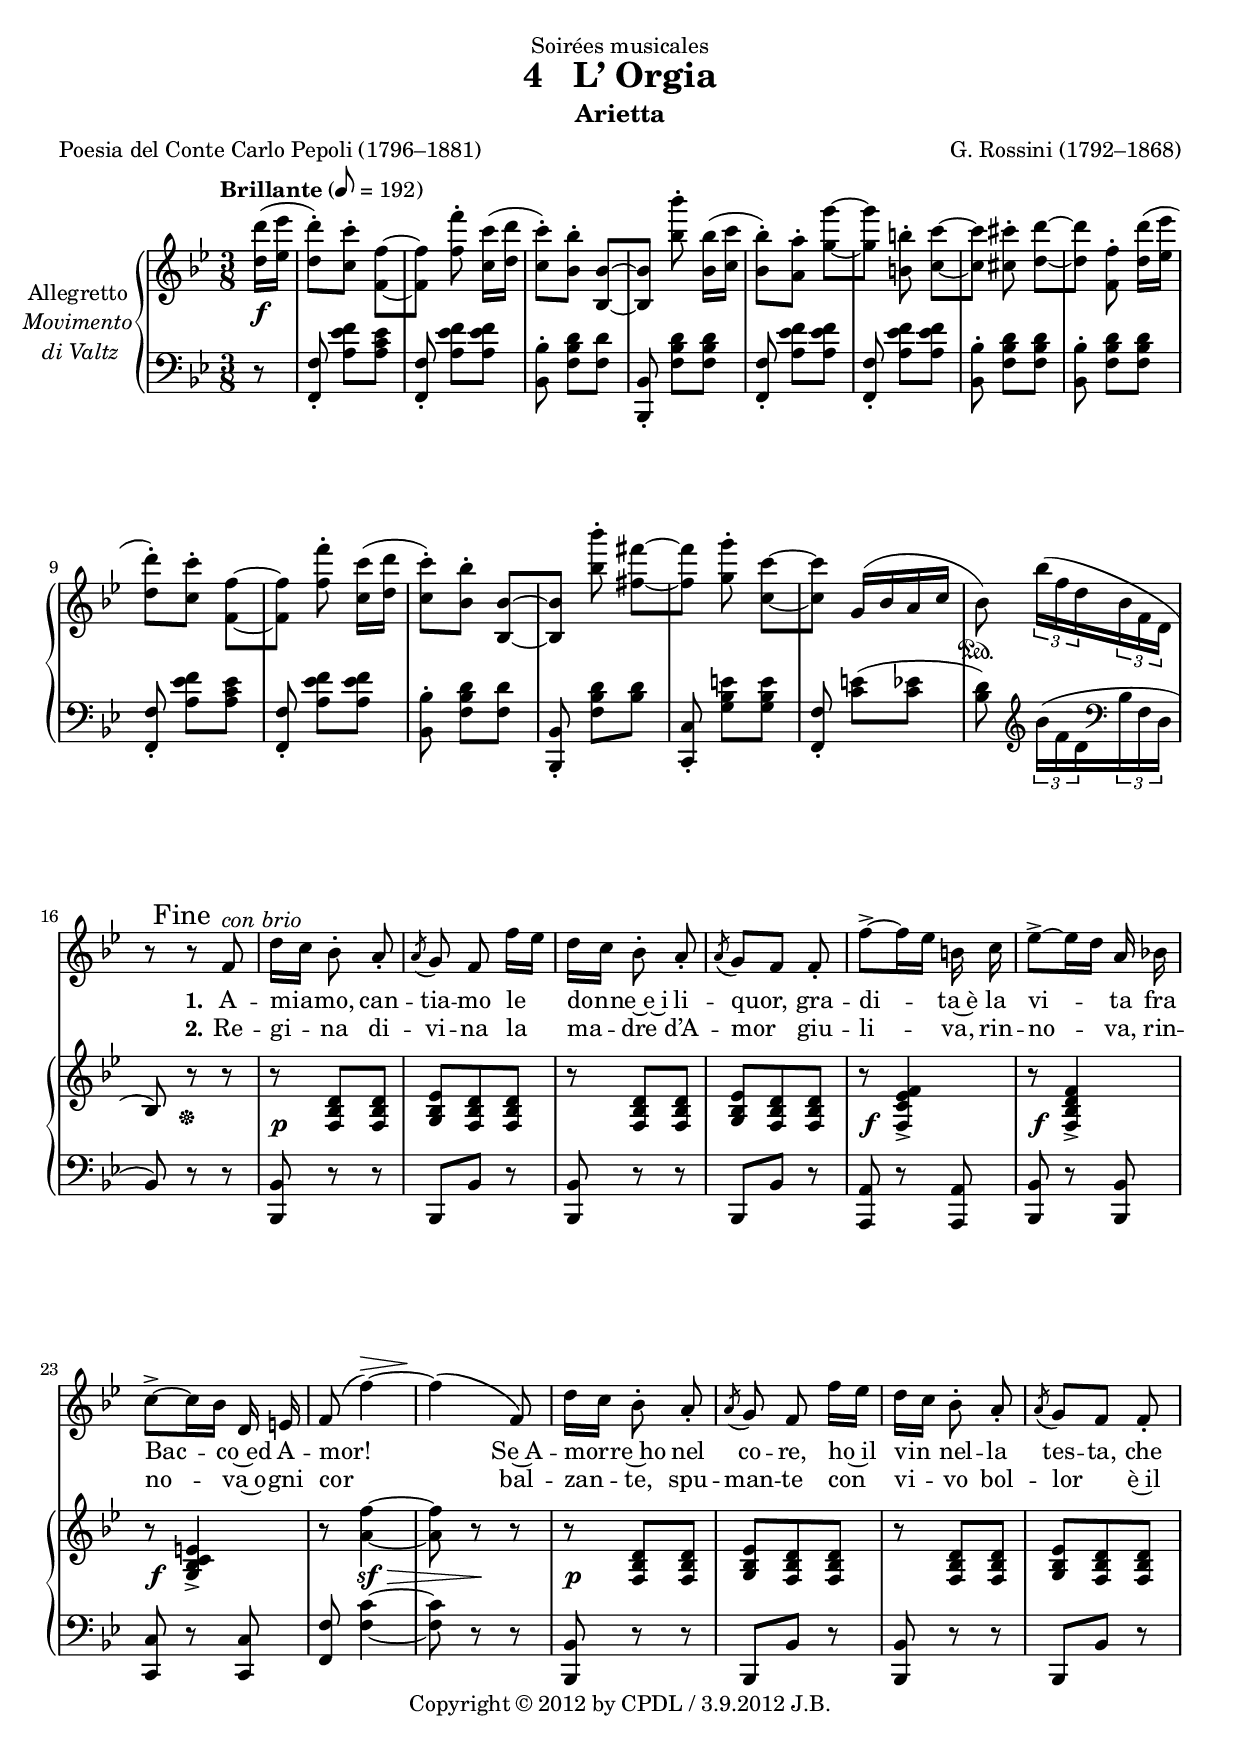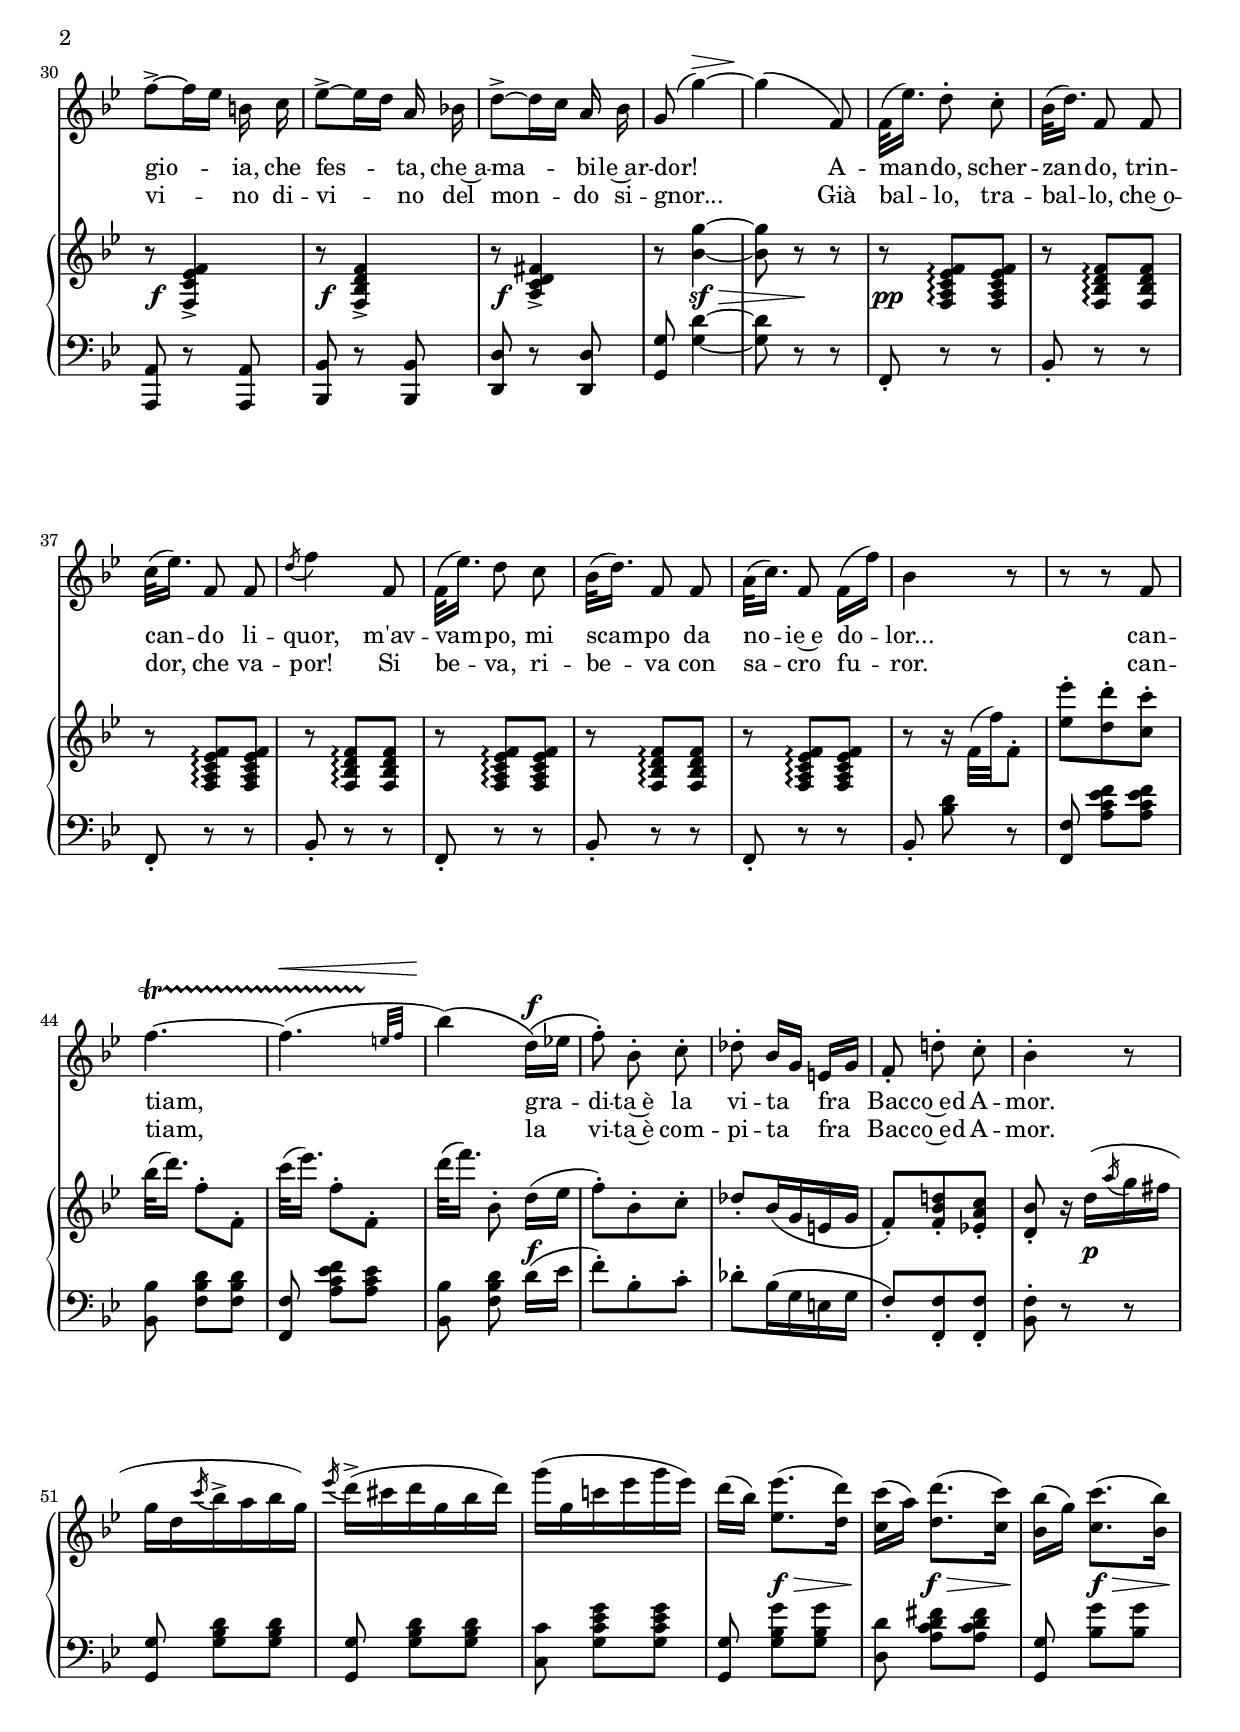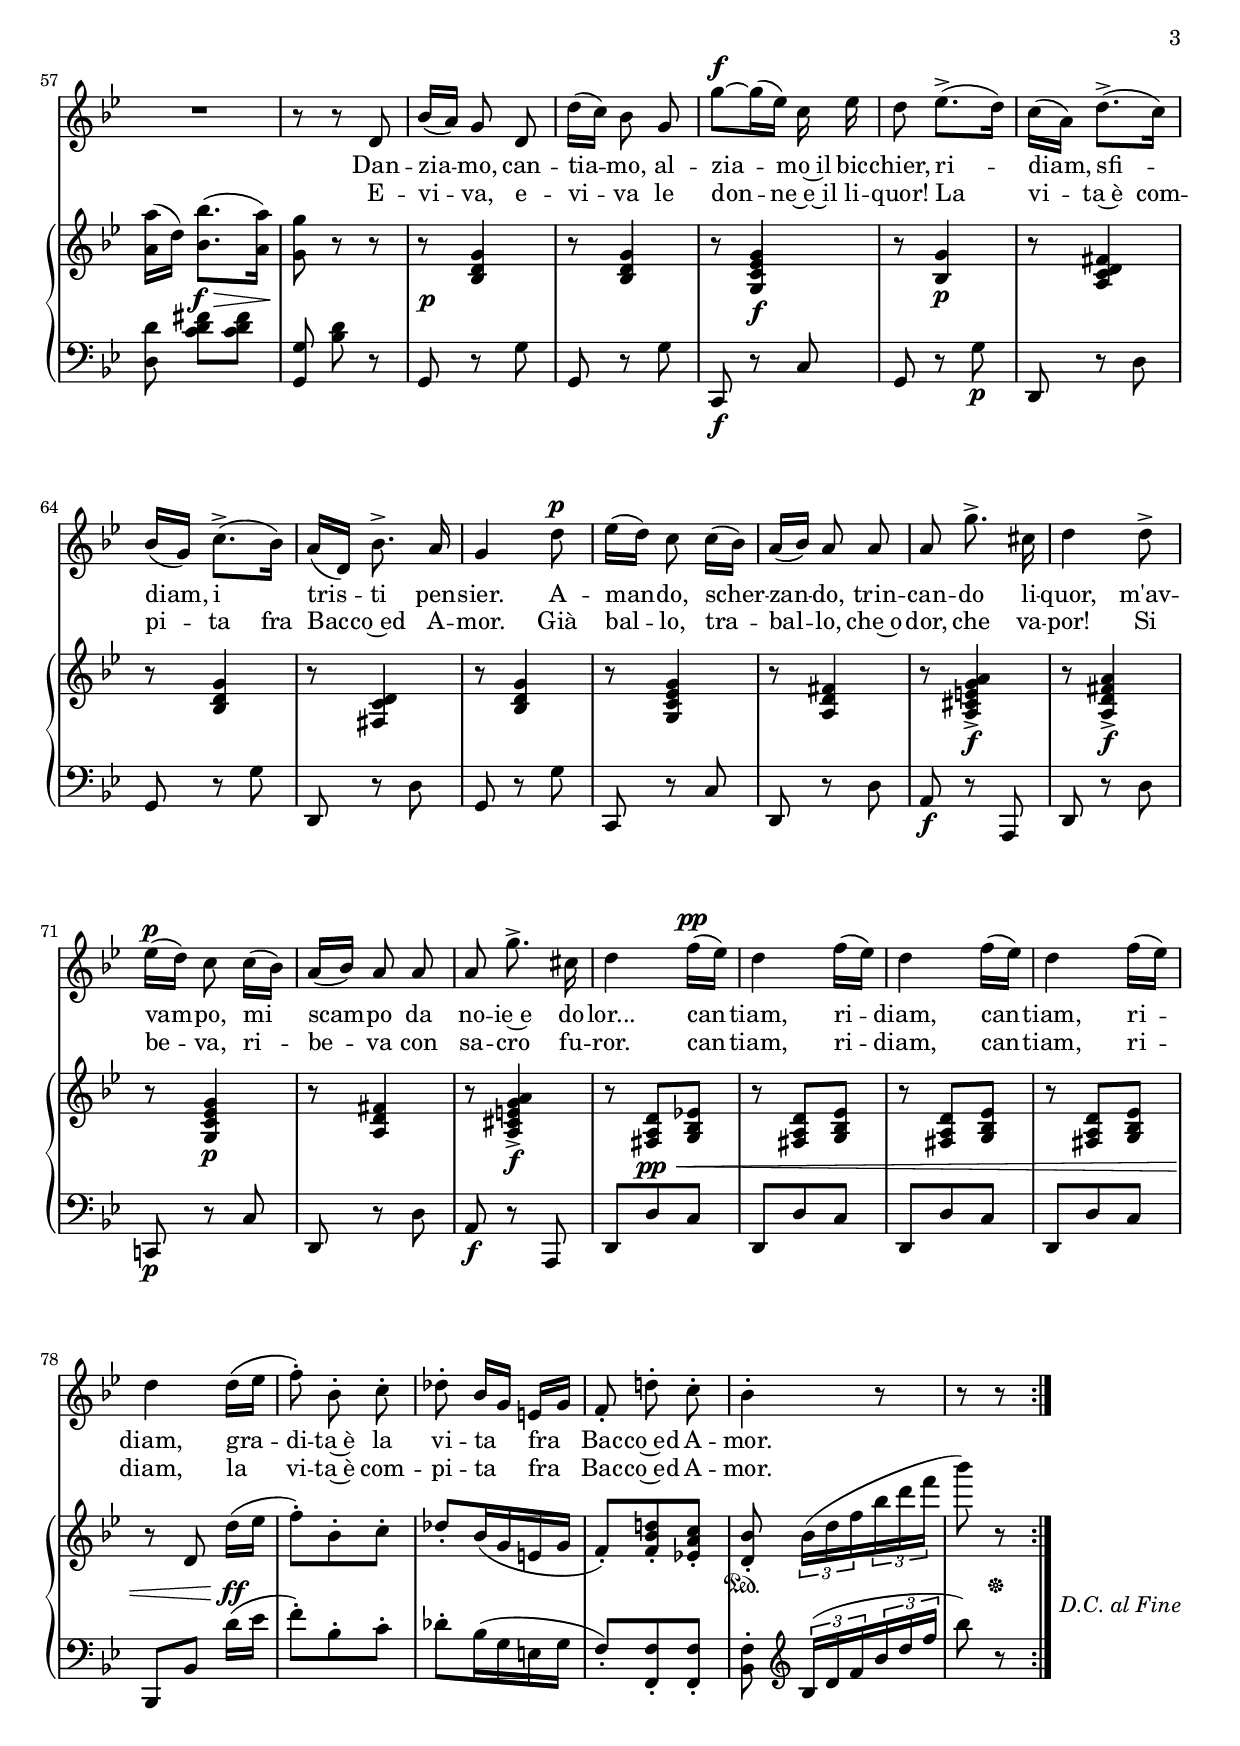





%% 24/04/2012
%% for lilypond 2.16 or higher
%%%%%%%%%%%%%%%%%%%%%%%%%%%%%%%%%%%%%%%%%%%%%%%%%%%%%%%%%%%%%%%%%%%%%%%%    
#(use-modules (ice-9 receive)) %% for the use of receive

#(define (name-of music)
   (ly:music-property music 'name))

#(define (note-event? evt)
   (eq? (name-of evt) 'NoteEvent))

#(define (octave-transpose notes octave)
   (map 
    (lambda (x)
      (ly:music-transpose (ly:music-deep-copy x)                         
        (ly:make-pitch octave 0 0))) ;; (up or down)
    notes))

#(define (add-octave elements octave)
   (receive (notes others)
     (partition note-event? elements) ; separates NoteEvent from others events
     (append notes (octave-transpose notes octave) others)))

#(define ((my-relative-callback octave) prob prev-pitch) ; for chords
   ;; destroy first the work done in octavize !
   (receive (notes others)
     (partition note-event? (ly:prob-property prob 'elements))
     (ly:prob-set-property! prob 'elements ; keeps only the first half of notes
       (list-head notes (quotient (length notes) 2)))
     ;; call now the default callback with the original notes (no doubled)
     (let* ((new-pitch (ly:music-sequence::event-chord-relative-callback
                        prob prev-pitch))
            (new-notes (ly:prob-property prob 'elements))) ; new pitches !
       (ly:prob-set-property! prob 'elements (append   ; redo the work with the
                                               new-notes (octave-transpose new-notes octave) others)) ; good pitches
       new-pitch)))     

#(define (octavize music t) ; t = amount of octave to transpose
   (map-some-music
    (lambda (m)
      (cond ((eq? (name-of m) 'EventChord)
             (ly:music-set-property! m 'elements
               (add-octave (ly:music-property m 'elements) t))
             (ly:music-set-property! m 'to-relative-callback  
               (my-relative-callback t))
             m)
        ((eq? (name-of m) 'NoteEvent)
         (receive (note-arti chord-arti)
           (partition ; separates arti for NoteEvent from arti for EventChord
             (lambda (evt)(memq (ly:music-property evt 'name)
                            (list 'StringNumberEvent 'StrokeFingerEvent 'FingeringEvent)))
             (ly:music-property m 'articulations))
           (ly:music-set-property! m 'articulations note-arti)
           (set! m (make-event-chord (append
                                      (add-octave (list m) t) chord-arti)))
           (ly:music-set-property! m 'to-relative-callback  
             (my-relative-callback t))
           m))
        (else #f)))
    music))

makeOctaves = 
#(define-music-function (parser location amount music) (integer? ly:music?)
   "Double each notes by amount octave(s)"
   (octavize music amount))


\version "2.16.0"
\language "deutsch"

\header {
  dedication = "Soirées musicales"
  title = "4   L’ Orgia"
  subtitle = "Arietta"
  composer = "G. Rossini (1792–1868)"
  poet = "Poesia del Conte Carlo Pepoli (1796–1881)"
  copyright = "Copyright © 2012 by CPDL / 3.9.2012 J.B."
  
}
#(set-global-staff-size 19.1) 

\paper {
  #(set-paper-size "a4")
}

global = {
  \key b \major
  \numericTimeSignature
  \time 3/8
  \partial 8
  \tempo "Brillante" 8=192
}
vitas = {
  des''8-. b'16[ g'] e'[ g']
  f'8-. d''-. c''-. 
  b'4-. r8
  
}
sopranoVoice = {
  \global
  \dynamicUp
  \autoBeamOff
  r8
  R4.*15
  \break
  r8 \mark \markup "Fine" r 
  f'8^\markup \italic "con brio" 
  \repeat unfold 2 {
    d''16[ c''] b'8-. a'-.
    \acciaccatura a' g' f' f''16[ es'']
    d''[ c''] b'8-. a'-. 
    \acciaccatura a' g'[ f'] f'-.
    f''~[\accent f''16 es''] h' c'' 
    es''8~[\accent es''16 d''] a' b'
  }
  \alternative {
    {
      c''8~[\accent  c''16 b'] d' e' 
      f'8( f''4\>)~
      f''\(\! f'8\)   
    }
    {
      d''8~[\accent d''16 c''] a' b' 
      g'8( g''4\>)~
      g''\(\! f'8\)
    }
  }
  
  f'32[( es''16.)] d''8-. c''-.
  b'32[( d''16.)] f'8 f' 
  c''32[( es''16.)] f'8 f' 
  \acciaccatura d'' f''4 f'8 
  f'32[( es''16.)] d''8 c''
  b'32[( d''16.)] f'8 f' 
  a'32[( c''16.)] f'8 f'16[( f'')] 
  b'4 r8 r r
  f' 
  <<
    {
      f''4.~f''4.(\<
      b''4)\!\( d''16\f\)\([ es'']
      f''8\)-. b'-. c''-.
    }   
    \new Voice { \oneVoice s4.^\startTrillSpan s4 s16\stopTrillSpan \grace { e''32[ f''] } } 
  >>
  \vitas 
  R4.*7
  r8 r d' 
  b'16([ a']) g'8 d' 
  d''16([ c'']) b'8 g' 
  g''8[~\f g''16( es'')] c'' es'' 
  d''8 es''8.[(\accent d''16)] 
  c''[( a')] d''8.[(\accent c''16)]
  b'[( g')] c''8.[(\accent b'16)]
  a'[( d')] b'8.\accent a'16
  g'4 d''8\p 
  es''16([ d'']) c''8 c''16([ b']) 
  a'([ b']) a'8 a' 
  a' g''8.\accent cis''16 
  d''4 d''8\accent 
  es''16([\p d'']) c''8 c''16([ b'])
  a'([ b']) a'8 a' 
  a' g''8.\accent cis''16
  d''4 f''16([\pp es''])
  d''4 f''16([ es''])
  d''4 f''16([ es''])
  d''4 f''16([ es''])
  d''4 d''16\([ es'']
  f''8\)-. b'-. c''-.
  \vitas
  r8 r8  
}
amandot =  \lyricmode {
  A -- man -- do, scher -- zan -- do, 
  trin -- can -- do li -- quor,
  m'av -- vam -- po, mi scam -- po 
  da no -- ie~e do -- lor...
}
graditat = \lyricmode {
  gra -- di -- ta~è la vi -- ta
  fra Bac -- co~ed A -- mor.
}
verse = \lyricmode {
  \set stanza = "1."
  A -- mia -- mo, can -- tia -- mo
  le don -- ne~e~i li -- quor,
  gra -- di -- ta~è la vi -- ta fra 
  Bac -- co~ed A -- mor!
  Se~A -- mor -- re~ho nel co -- re, 
  ho~il vin nel -- la \set ignoreMelismata = ##t tes -- ta, \unset ignoreMelismata	
  che gio -- ia, che fes -- ta, che~a -- ma -- bi -- le~ar -- dor!
  \amandot
  can -- tiam,
  \graditat
  Dan -- zia -- mo, can -- tia -- mo, 
  al -- zia -- mo~il bic -- chier,
  ri -- diam, sfi -- diam, 
  i tris -- ti pen -- sier.
  \amandot
  can -- tiam,  ri -- diam, 
  can -- tiam,  ri -- diam, 
  \graditat
}
graditatwo = \lyricmode {
  La vi --  \set ignoreMelismata = ##t ta~è   \unset  ignoreMelismata com --   pi --   \set ignoreMelismata = ##t ta
  \unset  ignoreMelismata fra    Bac -- co~ed A -- mor.
}
giaba = \lyricmode {
  Già bal -- lo, tra -- bal -- lo,
  che~o -- dor, che va -- por!
  Si be -- va, ri -- be -- va
  con sa -- cro fu -- ror.
}
verseTwo = \lyricmode {
  \set stanza = "2."
  Re -- gi -- na di -- vi -- na
  la ma -- dre d’A -- mor
  giu -- li -- va, rin -- no -- va, rin -- no -- va~o -- gni cor
  bal -- zan -- te, spu -- man -- te
  con vi -- vo bol -- lor
  è~il vi -- no di -- vi -- no
  del mon -- do si -- gnor...
  \giaba
  can -- tiam,
  
  la vi --  ta~è  com --   pi -- ta
  fra   Bac -- co~ed A -- mor.
  
  E -- vi -- va, e -- vi -- va
  le don -- ne~e~il li -- quor!
  \graditatwo
  \giaba
  can -- tiam,  ri -- diam, 
  can -- tiam,  ri -- diam, 
  
  la vi --  ta~è  com --   pi -- ta
  fra   Bac -- co~ed A -- mor.
  
}
introa = {
  d''16[( es''] 
  d''8[)-. c'']-. f'[~
  f'] f''-. c''16[( d'']
  c''8[)-. b'8]-. b[~ 
  b] b''-.
}
intro = {
  \autoBeamOff
  \introa
  b'16[( c''] 
  b'8[)-. a'-.] g''~[
  g''] h'-. c''[~
  c''] cis''-. d''[~
  d''] f'-.
  \introa
  
  fis''[~
  fis''] g''-. c''[~
  c'']
}
gradiright = {
  d''16( es'' 
  f''8)-. b'-. c''-.
  des''-. b'16( g' e' g' 
  f'8)-. <f' b' d''>8-. <es' a' c''>-.
  <d' b'>-. \noBeam
}
arprauf = {
  \times 2/3 {  b'16( d'' f'' } \times 2/3 {  b'' d''' f''' } 
  b'''8) r
}
right = {
  \global
  \repeat volta 2 {
    \makeOctaves #1 {\intro}
    \autoBeamOn
    g'16( b' a' c'' 
    b'8) \noBeam \times 2/3 { b''16( f'' d''} \times 2/3 { b' f' d' }
    b8)  r r 
    \repeat unfold 2 {
      \repeat unfold 2 { 
        r <d' b f > q
        <g b es'> <f b d'> q 
      }
      r  <f  c' es' f'>4\accent
      r8 <f b d' f'>4\accent 
    }
    \alternative {
      {
        
        r8 <g b c' e'>4\accent
        r8 <a' f''>4.
        r8 r  
      }
      {
        r8 <a c' d' fis'>4\accent
        r8 <b' g''>4. 
        r8 r
      }
    }
    \repeat unfold 3 {
      r8  <f a c' es' f'>\arpeggio q 
      r <f b d' f'>\arpeggio q
    }
    r8  <f a c' es' f'>\arpeggio q 
    r8 r16 f'32( f'') f'8-.
    <es'' es'''>-. <d'' d'''>-. <c'' c'''>-. 
    b''32([ d'''16.]) \noBeam f''8-. f'8-. 
    c'''32([ es'''16.]) \noBeam f''8-. f'-.
    d'''32([ f'''16.]) \noBeam  b'8-. \noBeam 
    \gradiright
    r16 d''( \acciaccatura a'' g'' fis'' 
    g'' d'' \acciaccatura c''' b''\accent a'' b'' g'')
    \acciaccatura es''' d'''(\accent cis''' d''' g'' b'' d''')
    g'''( g'' c''' es''' g''' es''') 
    d'''[( b'')] \noBeam <es'' es'''>8.( <d'' d'''>16\!)
    <c'' c'''>16([ a'']) \noBeam <d'' d'''>8.( <c'' c'''>16\!)
    <b' b''>16([ g'']) \noBeam <c'' c'''>8.( <b' b''>16\!)
    <a' a''>16([ d'']) \noBeam <b' b''>8.( <a' a''>16\!)
    <g' g''>8 r r
    r <b d' g'>4
    r8 <b d' g'>4
    r8 <g c' es'g'>4\f 
    r8 <b g'>4\p 
    r8 <a c' d' fis'>4
    r8 <b d' g'>4
    r8 <fis c' d'>4 
    r8 <b d' g'>4
    r8 <g c' es' g'>4
    r8 <a d' fis'>4
    r8 <a cis' e' g' a'>4\f\accent
    r8 <a d' fis' a'>4\f\accent
    r8 <g c' es' g'>4\p
    r8 <a d' fis'>4
    r8 <a cis' e' g' a'>4\f\accent
    r8 <fis a d'> <g b es'> 
    r8 <fis a d'> <g b es'> 
    r8 <fis a d'> <g b es'> 
    r8 <fis a d'> <g b es'> 
    r d' \noBeam
    \gradiright
    \arprauf
  }
  
  
  
  
}

introla= {
  <f, f>8-. \noBeam <a es' f'> <a c' es'>
  <f, f>-. \noBeam <a es' f'> q
  <b, b>-. \noBeam <f b d'> <f d'>
  
  
}
pianodyn = {
  % \mark \markup \italic "Brillante"
  s8\f 
  s4.*14
  
  s4.\sustainOn
  s8 s4\sustainOff
  \repeat unfold 2 {
    s4.*4\p
    s4.\f
    s4.\f
    s4.\f
    s8 s4.\sf\>
    s4\!
  }
  s4.*11\pp
  s4 s8\f
  s4.*3
  s8. s8.\p
  s4.*3
  \repeat unfold 4 {
    s8\! s4\f\>
  }
  s4.\!
  s4.*15\p
  s8 s4\pp\<
  s4.*3
  s4 s8\ff
  s4.*3
  s4.\sustainOn
  s8 s8\sustainOff
  \stopStaff
  s8-"D.C. al Fine"
  
}

gradileft = {
  d'16( es' 
  f'8)-. b-. c'-.
  des'-. b16( g e g 
  f8)-. <f, f>-. <f, f>-.
  <b, f>-. \noBeam
}

left =  {
  \global
  r8
  \introla  
  <b,, b,>-. \noBeam  <f b d'> q
  \repeat unfold 2 {
    <f, f>-. \noBeam <a es' f'> q 
  }
  \repeat unfold 2 {
    <b, b>-.\noBeam <f b d'> q
  }
  \introla
  <b,, b,>-. \noBeam  <f b d'> < b d'> 
  <c, c>-.\noBeam <g b e'> q
  <f, f>-.\noBeam <c' e'>( <c' es'>
  <b d'>) \noBeam \clef "G" \times 2/3 { b'16( f'  d' } \clef "bass" \times 2/3 { b f d}
  b,8) r  r
  \repeat unfold 2 {
    \repeat unfold 2 {
      <b,, b,> r r
      b,, b, r 
    }
    < a,, a,> r q
    <b,, b,> r q 
  }
  \alternative {
    {
      <c, c> r q 
      <f, f> <f c'>4. r8 r  
    }
    {
      <d, d>8 r q 
      <g, g> <g d'>4. r8 r
      
    }
  }
  \repeat unfold 3 {
    f,8-. r r 
    b,-. r r 
  }
    f,8-. r r 
    b,-. \noBeam <b d'> r 
  <f, f> \noBeam <a c' es' f'> q
  <b, b> \noBeam <f b d'> q
  <f, f> \noBeam <a c' es' f'> <a c' es'>
  <b, b> \noBeam <f b d'> \noBeam 
  \gradileft 
  r8 r
  <g, g> \noBeam <g b d'> q
  <g, g> \noBeam <g b d'> q
  <c c'> \noBeam <g c' es' g'> q
  <g, g> \noBeam <g b g'> q
  <d d'> \noBeam <a c' d' fis'> q
  <g, g> \noBeam <b g'> q
  <d d'> \noBeam <c' d' fis'> q
  <g, g> \noBeam <b d'> r
  g, r g 
  g, r g 
  c,\f r c 
  g, r g\p 
  d, r d 
  g, r g 
  d, r d 
  g, r g 
  c, r c 
  d, r d 
  a,\f r a,, 
  d, r d 
  c,!\p r c 
  d, r d 
  a,\f r a,, 
  d,  d c 
  d,  d c 
  d,  d c 
  d,  d c 
  b,,[ b,] \noBeam 
  \gradileft
  \clef "G"
  \transpose c c, \arprauf
  
}

sopranoVoicePart = \new Staff \with {
  instrumentName = "Soprano"
  midiInstrument = "choir aahs"
} {
  \new Voice = "sopv" \sopranoVoice 
}

pianoPart = \new PianoStaff \with {
  instrumentName = \markup \center-column  { 
    "Allegretto" 
    \italic "Movimento" 
    \italic " di Valtz" }
} <<
  \new Staff = "right" \with {
    midiInstrument = "acoustic grand"
  } 
  {
    \right
  }
  \new Dynamics \pianodyn
  
  \new Staff = "left" \with {
    midiInstrument = "acoustic grand"
  } { \clef bass \left }
>>

\score {
  <<
    \sopranoVoicePart
    \new Lyrics \lyricsto "sopv" \verse 
    \new Lyrics \lyricsto "sopv" \verseTwo
    \pianoPart
  >>
  \layout {
    \context {
      \Voice
      \remove "Note_heads_engraver"
      \consists "Completion_heads_engraver"
      
    }
    \context { 
      \Staff 
      \RemoveEmptyStaves      
      \override VerticalAxisGroup #'remove-first = ##t
      \with \settingsFrom { \accidentalStyle modern } 
    }
    \context {
      \PianoStaff
      \consists #Span_stem_engraver
    }
    
  }
  \midi {
    \context {
      \Score
      tempoWholesPerMinute = #(ly:make-moment 192 4)
      midiMinimumVolume = #0.8
      midiMaximumVolume = #0.8
      
    }
    
  }
}
